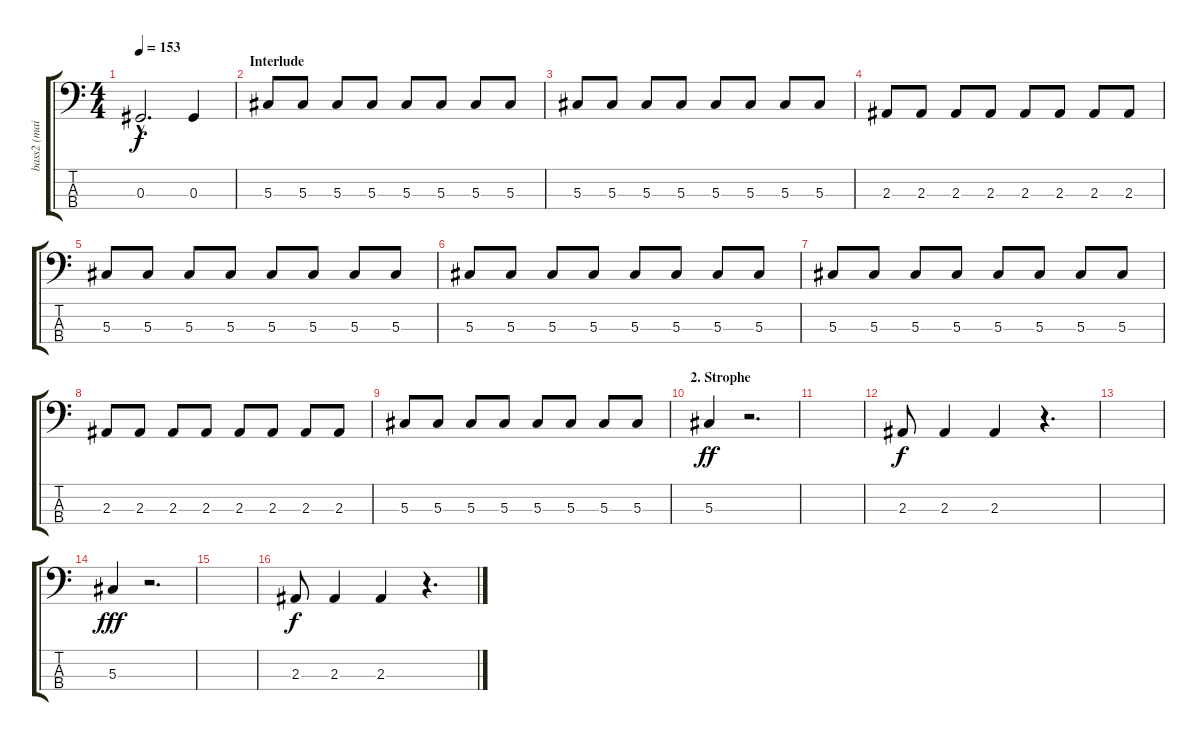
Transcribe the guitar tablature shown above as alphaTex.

\track ("bass2 (main)" "bass2 (mai") {instrument electricbasspick}
\staff {score tabs}
\tuning (Gb2 Db2 Ab1 Eb1) {hide}
\ts (4 4)
\tempo 153
\clef f4
\ks c
0.3{hac t}.2{d dy f} 0.3.4 |
\section ("" "Interlude")
5.3.8 5.3.8 5.3.8 5.3.8 5.3.8 5.3.8 5.3.8 5.3.8 |
5.3.8 5.3.8 5.3.8 5.3.8 5.3.8 5.3.8 5.3.8 5.3.8 |
2.3.8 2.3.8 2.3.8 2.3.8 2.3.8 2.3.8 2.3.8 2.3.8 |
5.3.8 5.3.8 5.3.8 5.3.8 5.3.8 5.3.8 5.3.8 5.3.8 |
5.3.8 5.3.8 5.3.8 5.3.8 5.3.8 5.3.8 5.3.8 5.3.8 |
5.3.8 5.3.8 5.3.8 5.3.8 5.3.8 5.3.8 5.3.8 5.3.8 |
2.3.8 2.3.8 2.3.8 2.3.8 2.3.8 2.3.8 2.3.8 2.3.8 |
5.3.8 5.3.8 5.3.8 5.3.8 5.3.8 5.3.8 5.3.8 5.3.8 |
\section ("" "2. Strophe")
5.3.4{dy ff} r.2{d} |
|
2.3.8{dy f} 2.3.4 2.3.4 r.4{d} |
|
5.3.4{dy fff} r.2{d} |
|
2.3.8{dy f} 2.3.4 2.3.4 r.4{d}
